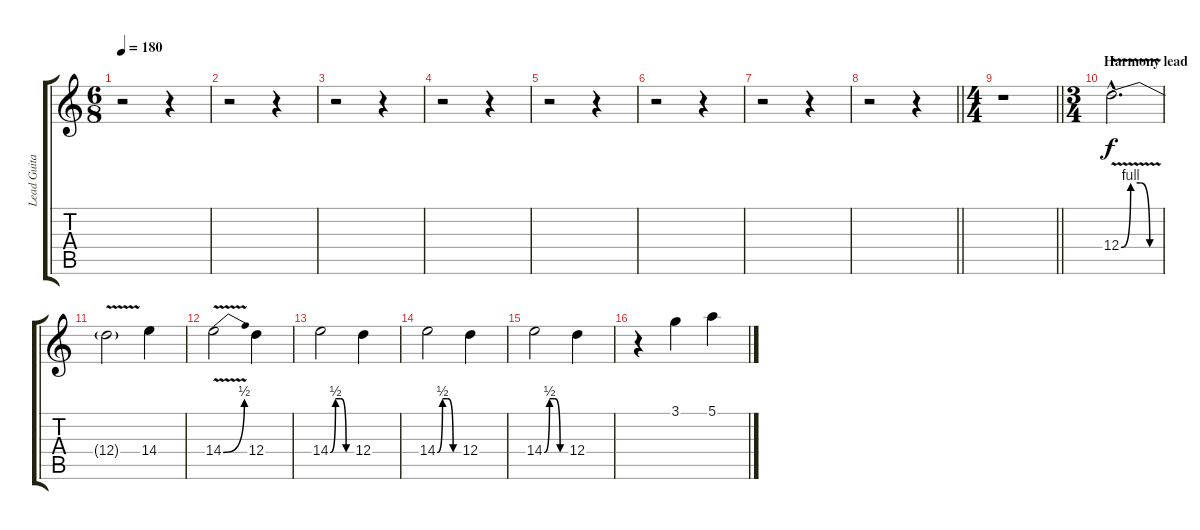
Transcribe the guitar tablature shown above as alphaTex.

\track ("Lead Guitar left" "Lead Guita") {instrument overdrivenguitar}
\staff {score tabs}
\tuning (E4 B3 G3 D3 A2 D2) {hide}
\ts (6 8)
\tempo 180
\clef g2
\ks c
r.2{dy f} r.4 |
r.2 r.4 |
r.2 r.4 |
r.2 r.4 |
r.2 r.4 |
r.2 r.4 |
r.2 r.4 |
\barLineRight lightlight
r.2 r.4 |
\ts (4 4)
\barLineRight lightlight
r.1 |
\ts (3 4)
\section ("" "Harmony lead")
12.4{be (custom 0 0 15 4 30 4 45 0 60 0) v hac}.2{d volume 16 instrument overdrivenguitar} |
12.4{t}.2 14.4.4 |
14.4{be (bend 0 0 60 2) v}.2 12.4.4 |
14.4{be (custom 0 0 15 2 30 2 45 0 60 0)}.2 12.4.4 |
14.4{be (custom 0 0 15 2 30 2 45 0 60 0)}.2 12.4.4 |
14.4{be (custom 0 0 15 2 30 2 45 0 60 0)}.2 12.4.4 |
r.4 3.1.4 5.1.4
